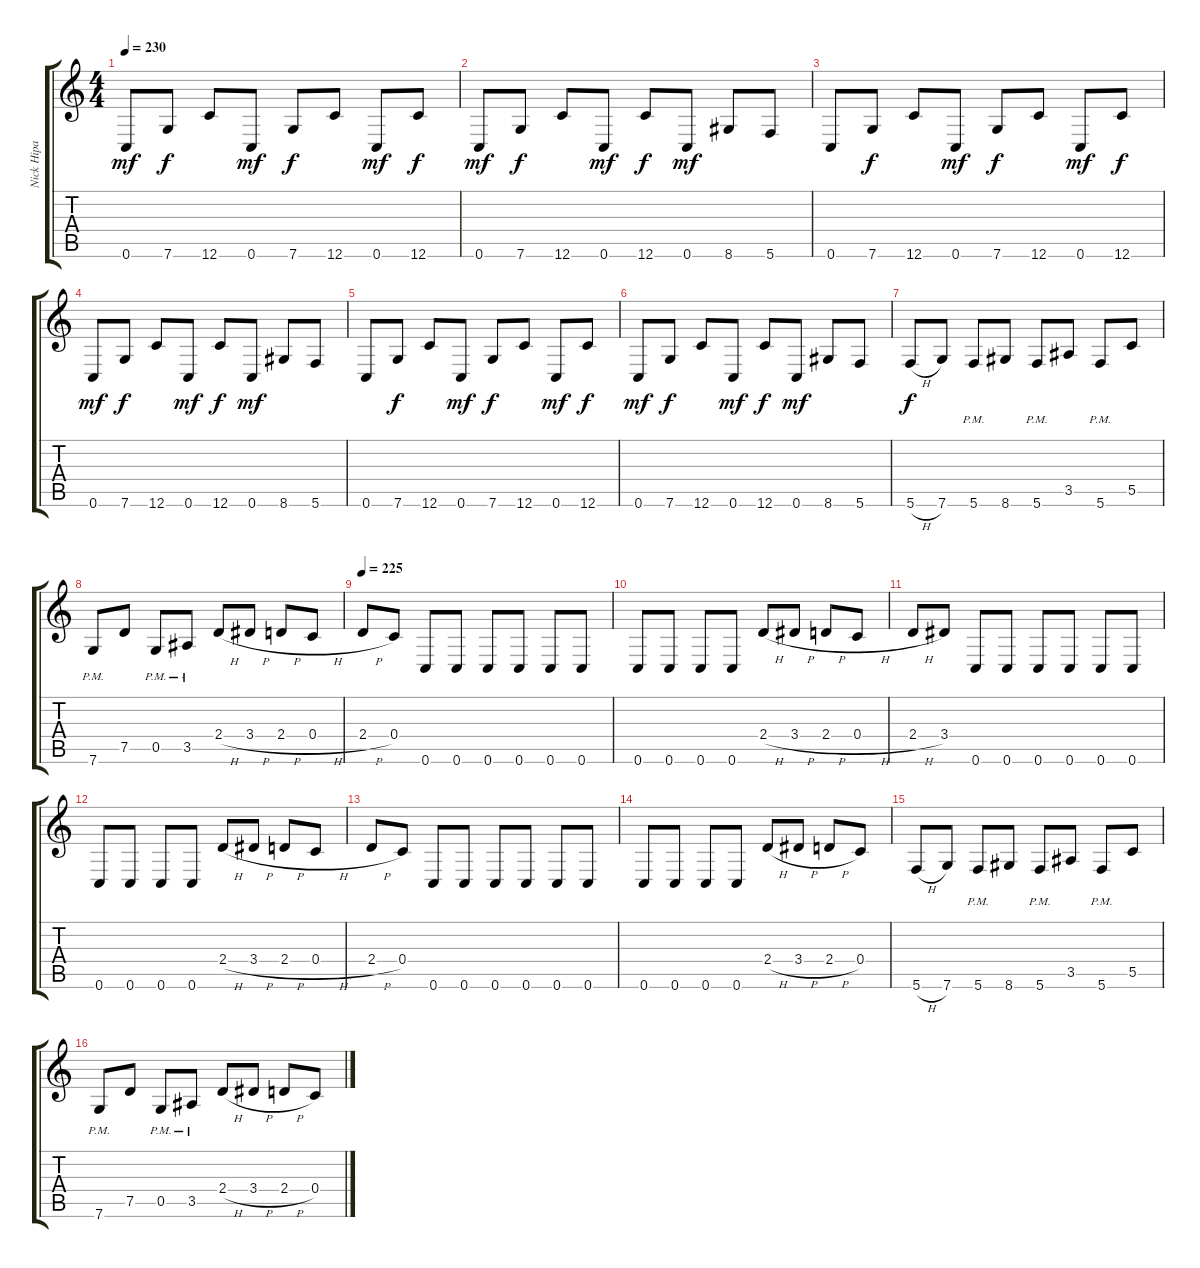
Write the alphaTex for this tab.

\track ("Nick Hipa" "Nick Hipa") {instrument overdrivenguitar}
\staff {score tabs}
\tuning (D4 A3 F3 C3 G2 C2) {hide}
\ts (4 4)
\tempo 230
\clef g2
\ks c
0.6.8{dy mf} 7.6.8{dy f} 12.6.8 0.6.8{dy mf} 7.6.8{dy f} 12.6.8 0.6.8{dy mf} 12.6.8{dy f} |
0.6.8{dy mf} 7.6.8{dy f} 12.6.8 0.6.8{dy mf} 12.6.8{dy f} 0.6.8{dy mf} 8.6.8 5.6.8 |
0.6.8 7.6.8{dy f} 12.6.8 0.6.8{dy mf} 7.6.8{dy f} 12.6.8 0.6.8{dy mf} 12.6.8{dy f} |
0.6.8{dy mf} 7.6.8{dy f} 12.6.8 0.6.8{dy mf} 12.6.8{dy f} 0.6.8{dy mf} 8.6.8 5.6.8 |
0.6.8 7.6.8{dy f} 12.6.8 0.6.8{dy mf} 7.6.8{dy f} 12.6.8 0.6.8{dy mf} 12.6.8{dy f} |
0.6.8{dy mf} 7.6.8{dy f} 12.6.8 0.6.8{dy mf} 12.6.8{dy f} 0.6.8{dy mf} 8.6.8 5.6.8 |
5.6{h}.8{dy f} 7.6.8 5.6{pm}.8 8.6.8 5.6{pm}.8 3.5.8 5.6{pm}.8 5.5.8 |
7.6{pm}.8 7.5.8 0.5{pm}.8 3.5{pm}.8 2.4{h}.8 3.4{h}.8 2.4{h}.8 0.4{h}.8 |
\tempo 225
2.4{h}.8 0.4.8 0.6.8 0.6.8 0.6.8 0.6.8 0.6.8 0.6.8 |
0.6.8 0.6.8 0.6.8 0.6.8 2.4{h}.8 3.4{h}.8 2.4{h}.8 0.4{h}.8 |
2.4{h}.8 3.4.8 0.6.8 0.6.8 0.6.8 0.6.8 0.6.8 0.6.8 |
0.6.8 0.6.8 0.6.8 0.6.8 2.4{h}.8 3.4{h}.8 2.4{h}.8 0.4{h}.8 |
2.4{h}.8 0.4.8 0.6.8 0.6.8 0.6.8 0.6.8 0.6.8 0.6.8 |
0.6.8 0.6.8 0.6.8 0.6.8 2.4{h}.8 3.4{h}.8 2.4{h}.8 0.4.8 |
5.6{h}.8 7.6.8 5.6{pm}.8 8.6.8 5.6{pm}.8 3.5.8 5.6{pm}.8 5.5.8 |
7.6{pm}.8 7.5.8 0.5{pm}.8 3.5{pm}.8 2.4{h}.8 3.4{h}.8 2.4{h}.8 0.4{h}.8
